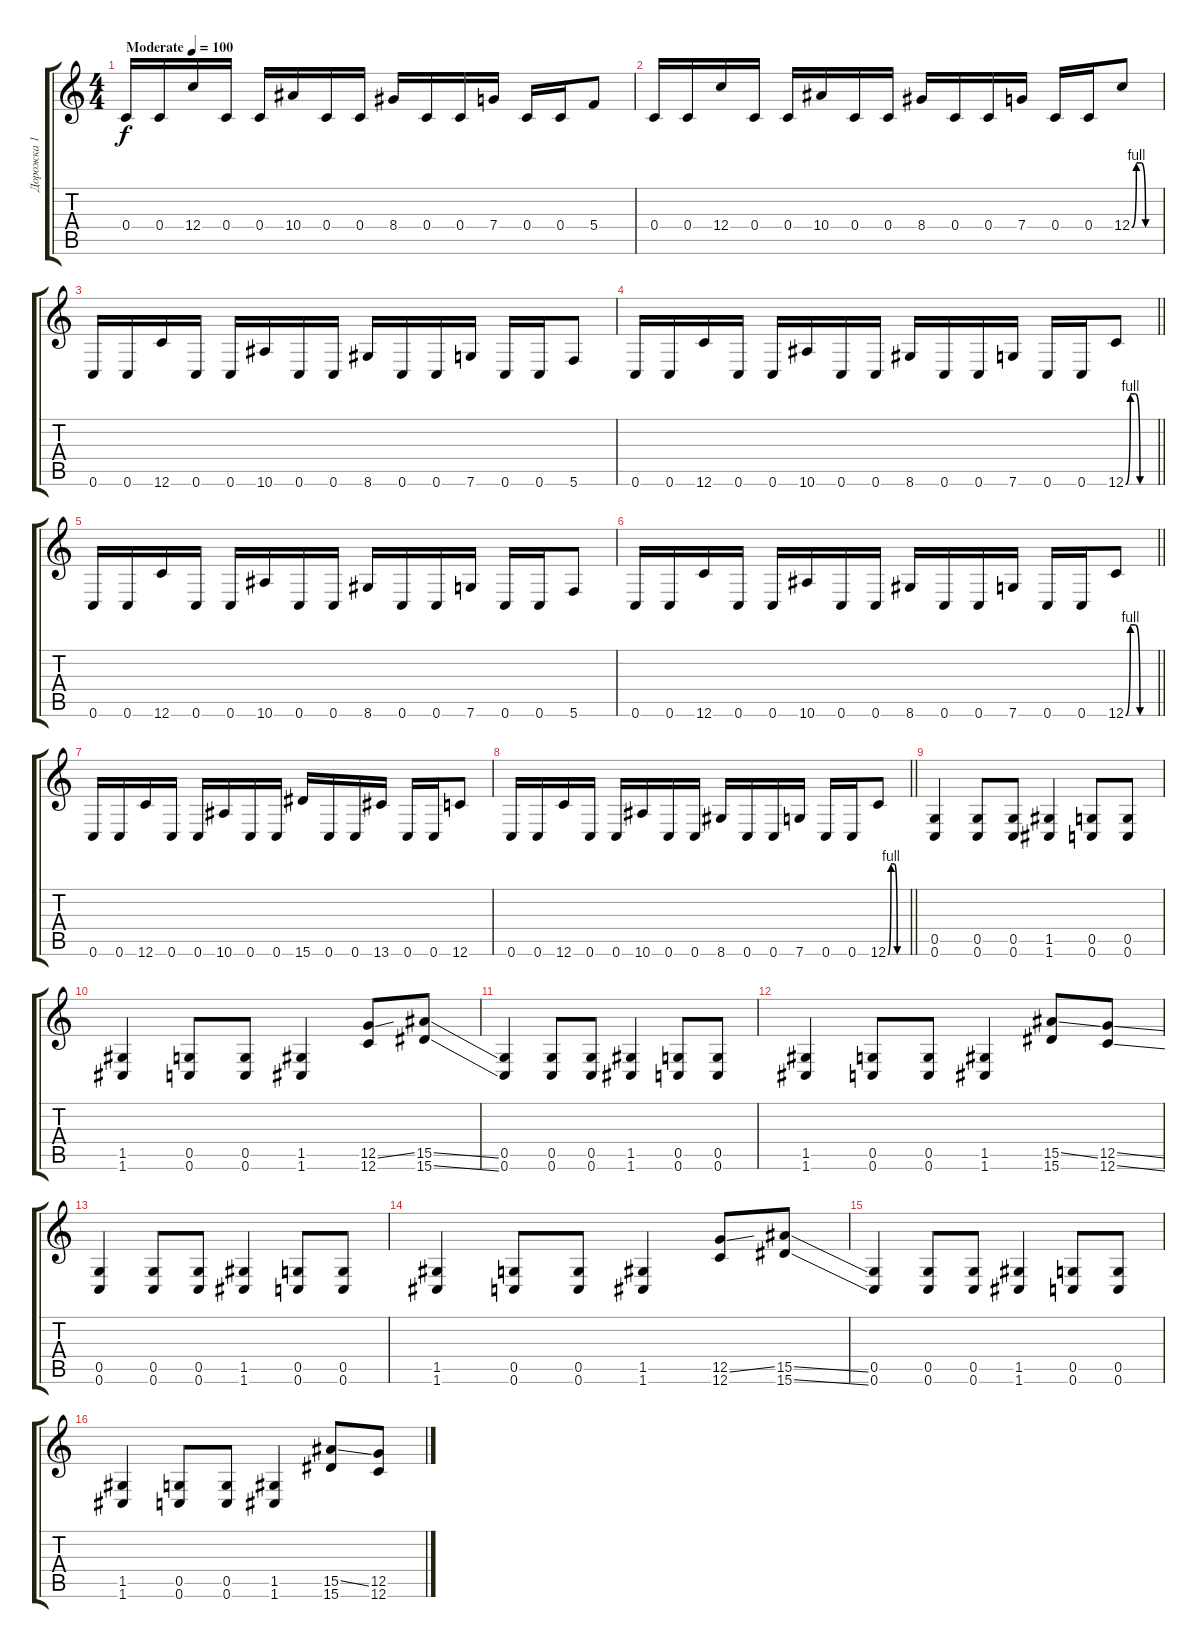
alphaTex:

\track ("Дорожка 1" "Дорожка 1") {instrument overdrivenguitar}
\staff {score tabs}
\tuning (D4 A3 F3 C3 G2 C2) {hide}
\ts (4 4)
\tempo (100 "Moderate")
\clef g2
\ks c
0.4.16{dy f instrument overdrivenguitar} 0.4.16 12.4.16 0.4.16 0.4.16 10.4.16 0.4.16 0.4.16 8.4.16 0.4.16 0.4.16 7.4.16 0.4.16 0.4.16 5.4.8 |
0.4.16 0.4.16 12.4.16 0.4.16 0.4.16 10.4.16 0.4.16 0.4.16 8.4.16 0.4.16 0.4.16 7.4.16 0.4.16 0.4.16 12.4{be (custom 0 0 10 4 20 4 30 0 60 0)}.8 |
0.6.16 0.6.16 12.6.16 0.6.16 0.6.16 10.6.16 0.6.16 0.6.16 8.6.16 0.6.16 0.6.16 7.6.16 0.6.16 0.6.16 5.6.8 |
\barLineRight lightlight
0.6.16 0.6.16 12.6.16 0.6.16 0.6.16 10.6.16 0.6.16 0.6.16 8.6.16 0.6.16 0.6.16 7.6.16 0.6.16 0.6.16 12.6{be (custom 0 0 10 4 20 4 30 0 60 0)}.8 |
0.6.16 0.6.16 12.6.16 0.6.16 0.6.16 10.6.16 0.6.16 0.6.16 8.6.16 0.6.16 0.6.16 7.6.16 0.6.16 0.6.16 5.6.8 |
\barLineRight lightlight
0.6.16 0.6.16 12.6.16 0.6.16 0.6.16 10.6.16 0.6.16 0.6.16 8.6.16 0.6.16 0.6.16 7.6.16 0.6.16 0.6.16 12.6{be (custom 0 0 10 4 20 4 30 0 60 0)}.8 |
0.6.16 0.6.16 12.6.16 0.6.16 0.6.16 10.6.16 0.6.16 0.6.16 15.6.16 0.6.16 0.6.16 13.6.16 0.6.16 0.6.16 12.6.8 |
\barLineRight lightlight
0.6.16 0.6.16 12.6.16 0.6.16 0.6.16 10.6.16 0.6.16 0.6.16 8.6.16 0.6.16 0.6.16 7.6.16 0.6.16 0.6.16 12.6{be (custom 0 0 10 4 20 4 30 0 60 0)}.8 |
(0.5 0.6).4 (0.5 0.6).8 (0.5 0.6).8 (1.5 1.6).4 (0.5 0.6).8 (0.5 0.6).8 |
(1.5 1.6).4 (0.5 0.6).8 (0.5 0.6).8 (1.5 1.6).4 (12.5{ss} 12.6).8 (15.5{ss} 15.6{ss}).8 |
(0.5 0.6).4 (0.5 0.6).8 (0.5 0.6).8 (1.5 1.6).4 (0.5 0.6).8 (0.5 0.6).8 |
(1.5 1.6).4 (0.5 0.6).8 (0.5 0.6).8 (1.5 1.6).4 (15.5{ss} 15.6).8 (12.5{ss} 12.6{ss}).8 |
(0.5 0.6).4 (0.5 0.6).8 (0.5 0.6).8 (1.5 1.6).4 (0.5 0.6).8 (0.5 0.6).8 |
(1.5 1.6).4 (0.5 0.6).8 (0.5 0.6).8 (1.5 1.6).4 (12.5{ss} 12.6).8 (15.5{ss} 15.6{ss}).8 |
(0.5 0.6).4 (0.5 0.6).8 (0.5 0.6).8 (1.5 1.6).4 (0.5 0.6).8 (0.5 0.6).8 |
(1.5 1.6).4 (0.5 0.6).8 (0.5 0.6).8 (1.5 1.6).4 (15.5{ss} 15.6).8 (12.5{ss} 12.6{ss}).8
